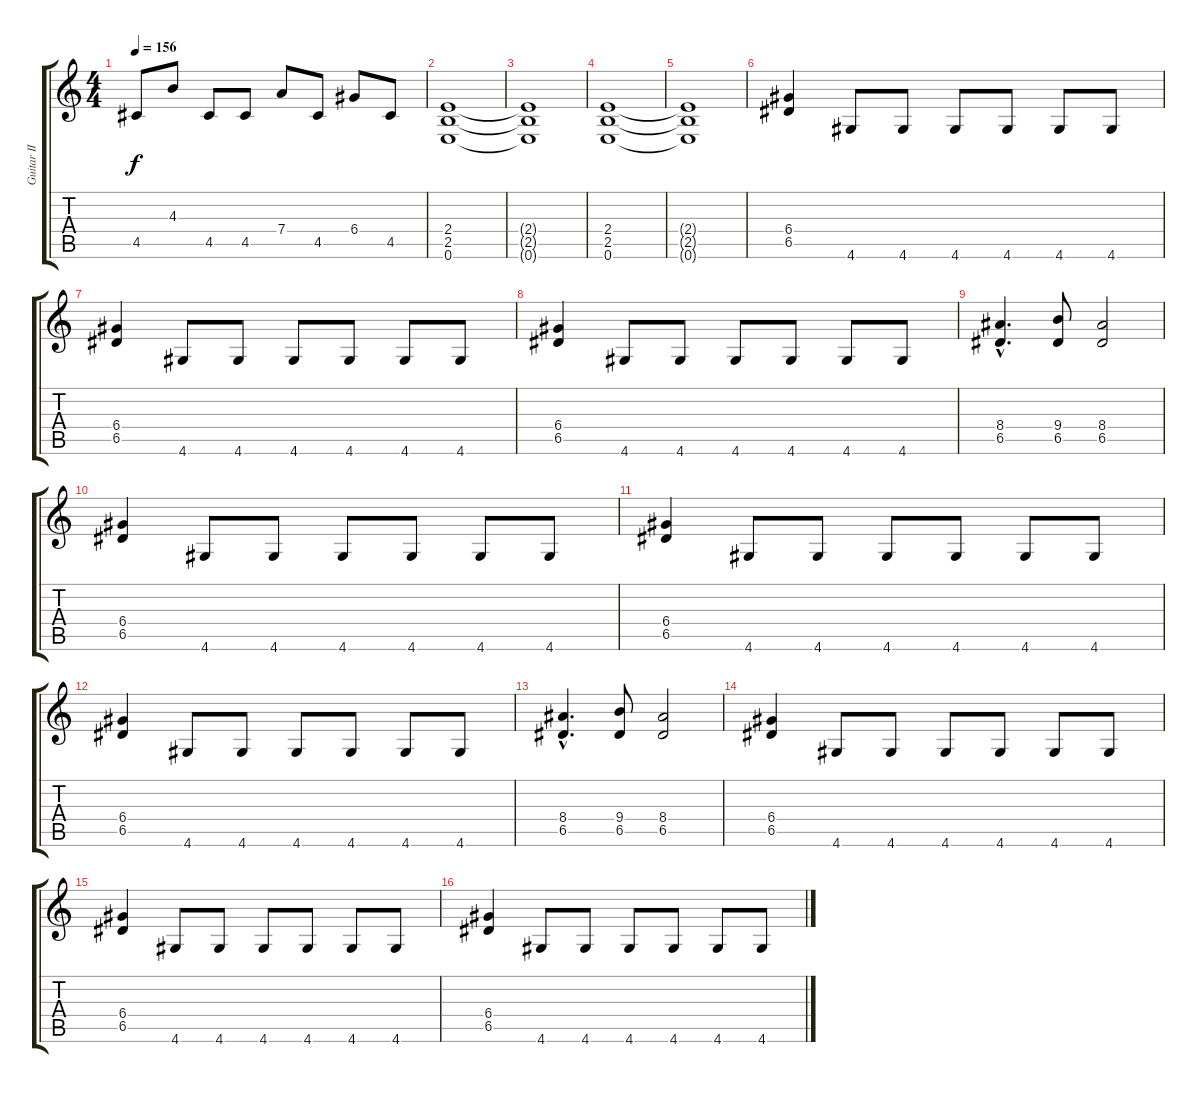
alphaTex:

\track ("Guitar II" "Guitar II") {instrument distortionguitar}
\staff {score tabs}
\tuning (E4 B3 G3 D3 A2 E2) {hide}
\ts (4 4)
\tempo 156
\clef g2
\ks c
4.5.8{dy f} 4.3.8 4.5.8 4.5.8 7.4.8 4.5.8 6.4.8 4.5.8 |
(2.4 2.5 0.6).1 |
(2.4{t} 2.5{t} 0.6{t}).1 |
(2.4 2.5 0.6).1 |
(2.4{t} 2.5{t} 0.6{t}).1 |
(6.4 6.5).4 4.6.8 4.6.8 4.6.8 4.6.8 4.6.8 4.6.8 |
(6.4 6.5).4 4.6.8 4.6.8 4.6.8 4.6.8 4.6.8 4.6.8 |
(6.4 6.5).4 4.6.8 4.6.8 4.6.8 4.6.8 4.6.8 4.6.8 |
(8.4{hac} 6.5{hac}).4{d} (9.4 6.5).8 (8.4 6.5).2 |
(6.4 6.5).4 4.6.8 4.6.8 4.6.8 4.6.8 4.6.8 4.6.8 |
(6.4 6.5).4 4.6.8 4.6.8 4.6.8 4.6.8 4.6.8 4.6.8 |
(6.4 6.5).4 4.6.8 4.6.8 4.6.8 4.6.8 4.6.8 4.6.8 |
(8.4{hac} 6.5{hac}).4{d} (9.4 6.5).8 (8.4 6.5).2 |
(6.4 6.5).4 4.6.8 4.6.8 4.6.8 4.6.8 4.6.8 4.6.8 |
(6.4 6.5).4 4.6.8 4.6.8 4.6.8 4.6.8 4.6.8 4.6.8 |
(6.4 6.5).4 4.6.8 4.6.8 4.6.8 4.6.8 4.6.8 4.6.8
